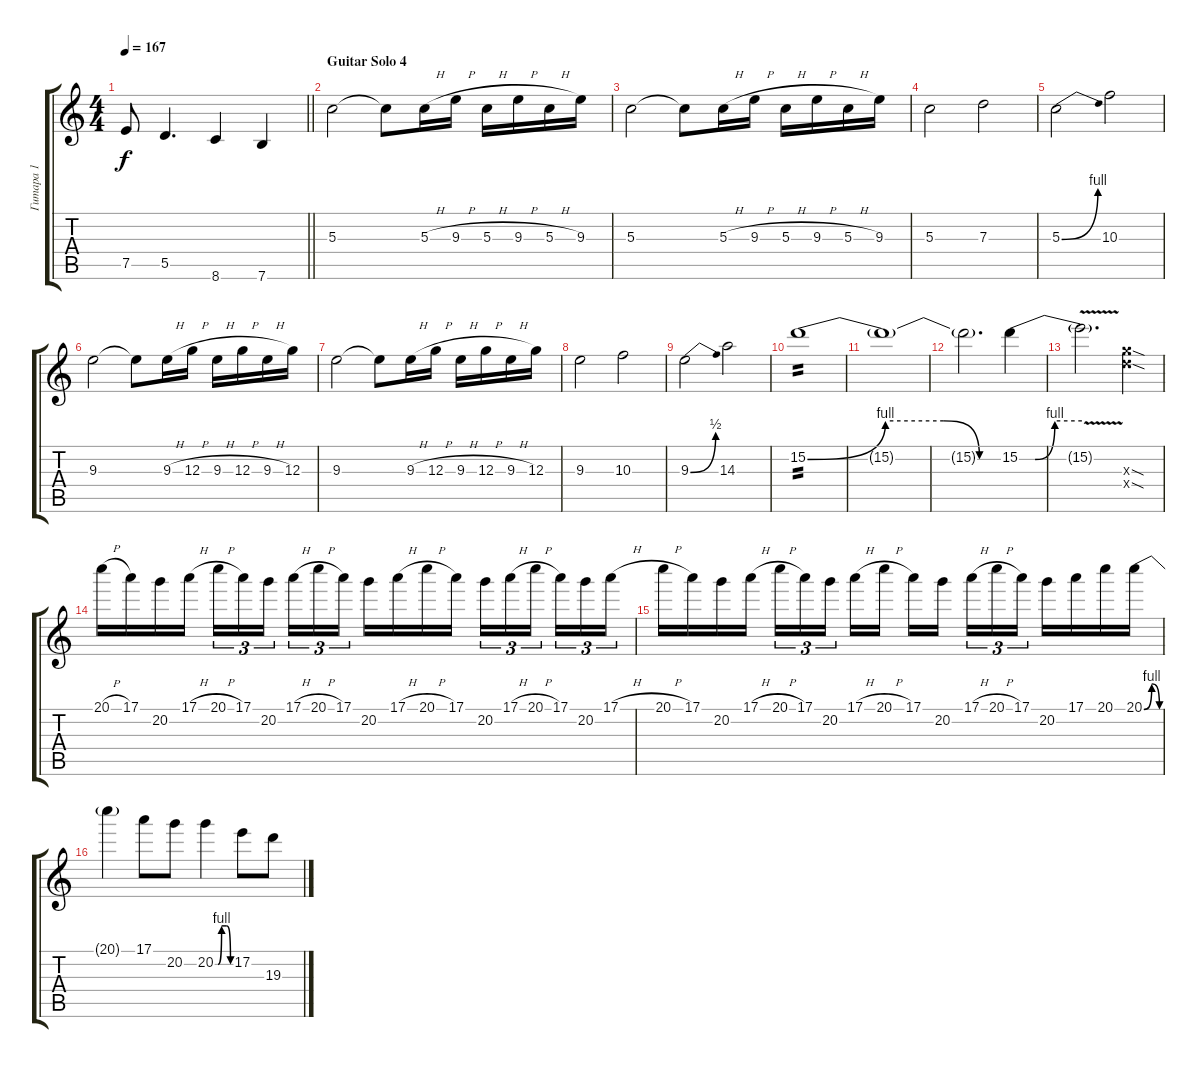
\track ("Гитара 1" "Гитара 1") {instrument distortionguitar}
\staff {score tabs}
\tuning (E4 B3 G3 D3 A2 E2) {hide}
\ts (4 4)
\tempo 167
\clef g2
\barLineRight lightlight
\ks aminor
7.5{t}.8{dy f} 5.5.4{d} 8.6.4 7.6.4 |
\section ("" "Guitar Solo 4")
5.3.2 5.3{t}.8 5.3{h}.16 9.3{h}.16 5.3{h}.16 9.3{h}.16 5.3{h}.16 9.3.16 |
5.3.2 5.3{t}.8 5.3{h}.16 9.3{h}.16 5.3{h}.16 9.3{h}.16 5.3{h}.16 9.3.16 |
5.3.2 7.3.2 |
5.3{be (bend 0 0 60 4)}.2 10.3.2 |
9.3.2 9.3{t}.8 9.3{h}.16 12.3{h}.16 9.3{h}.16 12.3{h}.16 9.3{h}.16 12.3.16 |
9.3.2 9.3{t}.8 9.3{h}.16 12.3{h}.16 9.3{h}.16 12.3{h}.16 9.3{h}.16 12.3.16 |
9.3.2 10.3.2 |
9.3{be (bend 0 0 60 2)}.2 14.3.2 |
15.2{be (custom 0 0 24 4 42 4 53 0 60 0)}.1{tp 2} |
15.2{t}.1 |
15.2{t}.2{d} 15.2{be (custom 0 0 15 0 34 4 60 4)}.4 |
15.2{v t}.2{d} (12.3{sod x} 12.4{sod x}).4 |
20.1{h}.16 17.1.16 20.2.16 17.1{h}.16 20.1{h}.16{tu (3 2)} 17.1.16{tu (3 2)} 20.2.16{tu (3 2) beam splitsecondary} 17.1{h}.16{tu (3 2)} 20.1{h}.16{tu (3 2)} 17.1.16{tu (3 2)} 20.2.16 17.1{h}.16 20.1{h}.16 17.1.16 20.2.16{tu (3 2)} 17.1{h}.16{tu (3 2)} 20.1{h}.16{tu (3 2) beam splitsecondary} 17.1.16{tu (3 2)} 20.2.16{tu (3 2)} 17.1{h}.16{tu (3 2)} |
20.1{h}.16 17.1.16 20.2.16 17.1{h}.16 20.1{h}.16{tu (3 2)} 17.1.16{tu (3 2)} 20.2.16{tu (3 2) beam splitsecondary} 17.1{h}.16 20.1{h}.16 17.1.16 20.2.16{beam splitsecondary} 17.1{h}.16{tu (3 2)} 20.1{h}.16{tu (3 2)} 17.1.16{tu (3 2)} 20.2.16 17.1.16 20.1.16 20.1{be (bendrelease 0 0 15 4 43 4 60 0)}.16 |
20.1{t}.4 17.1.8 20.2.8 20.2{be (custom 0 0 11 0 25 4 45 4 60 0)}.4 17.2.8 19.3.8
